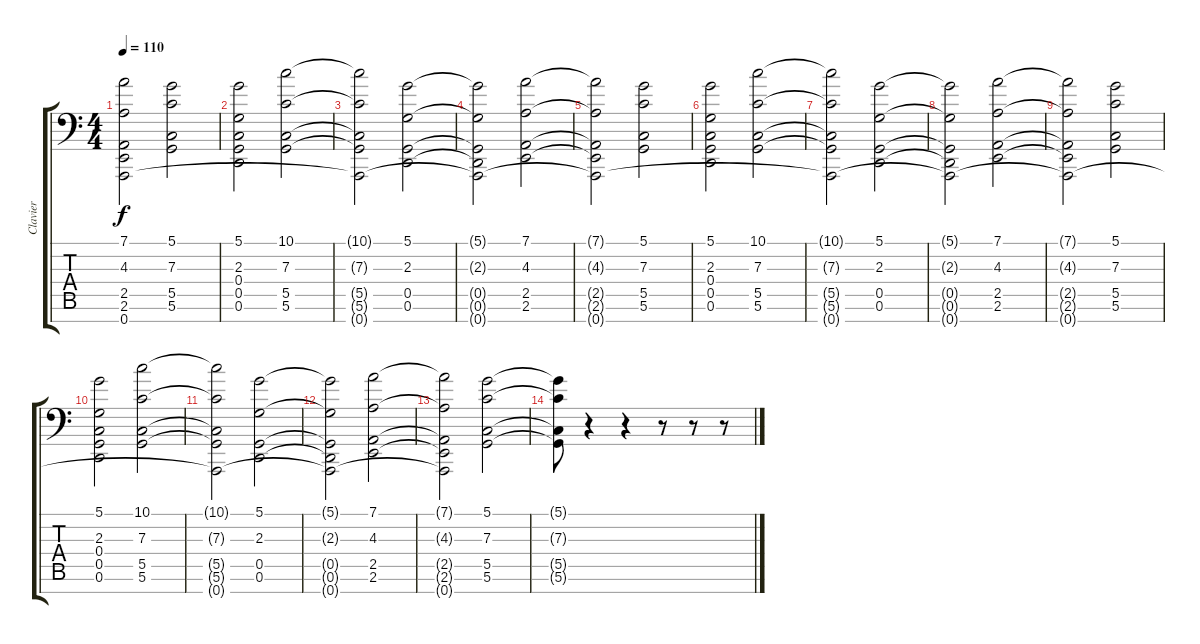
\track ("Clavier" "Clavier") {instrument pad2warm}
\staff {score tabs}
\tuning (D4 A3 F3 C3 G2 D2 A1) {hide}
\ts (4 4)
\tempo 110
\clef f4
\ks c
(7.1{t} 4.3{t} 2.5{t} 2.6{t} 0.7{t}).2{dy f} (5.1 7.3 5.5 5.6).2 |
(5.1 2.3 0.4 0.5 0.6).2 (10.1 7.3 5.5 5.6).2 |
(10.1{t} 7.3{t} 5.5{t} 5.6{t} 0.7{t}).2 (5.1 2.3 0.5 0.6).2 |
(5.1{t} 2.3{t} 0.5{t} 0.6{t} 0.7{t}).2 (7.1 4.3 2.5 2.6).2 |
(7.1{t} 4.3{t} 2.5{t} 2.6{t} 0.7{t}).2 (5.1 7.3 5.5 5.6).2 |
(5.1 2.3 0.4 0.5 0.6).2 (10.1 7.3 5.5 5.6).2{volume 13} |
(10.1{t} 7.3{t} 5.5{t} 5.6{t} 0.7{t}).2 (5.1 2.3 0.5 0.6).2 |
(5.1{t} 2.3{t} 0.5{t} 0.6{t} 0.7{t}).2 (7.1 4.3 2.5 2.6).2 |
(7.1{t} 4.3{t} 2.5{t} 2.6{t} 0.7{t}).2 (5.1 7.3 5.5 5.6).2 |
(5.1 2.3 0.4 0.5 0.6).2 (10.1 7.3 5.5 5.6).2 |
(10.1{t} 7.3{t} 5.5{t} 5.6{t} 0.7{t}).2 (5.1 2.3 0.5 0.6).2 |
(5.1{t} 2.3{t} 0.5{t} 0.6{t} 0.7{t}).2 (7.1 4.3 2.5 2.6).2 |
(7.1{t} 4.3{t} 2.5{t} 2.6{t} 0.7{t}).2 (5.1 7.3 5.5 5.6).2 |
(5.1{t} 7.3{t} 5.5{t} 5.6{t}).8 r.4 r.4 r.8 r.8 r.8
